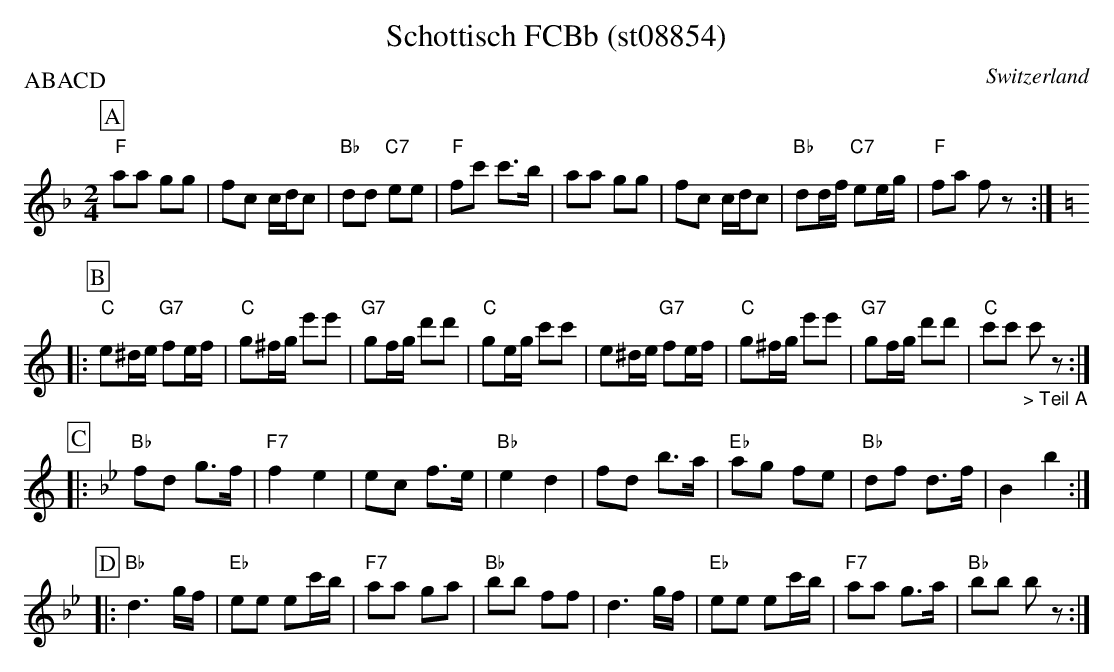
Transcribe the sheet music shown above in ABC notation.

X:1
T: Schottisch FCBb (st08854)
P:ABACD
O:Switzerland
M:2/4
L:1/8
K:F major
[P:A] "F"aa gg | fc c/d/c | "Bb"dd "C7"ee | "F"fc' c'>b | aa gg | fc c/d/c | "Bb"dd/f/ "C7"ee/g/ | "F"fa fz ::[P:B] [K:C]
"C"e^d/e/ "G7"fe/f/ | "C"g^f/g/ e'e' | "G7"gf/g/ d'd' | "C"ge/g/ c'c' |  e^d/e/ "G7"fe/f/ | "C"g^f/g/ e'e' | "G7"gf/g/ d'd' | "C"c'c' "_> Teil A"c'z :|
[P:C] |: [K:Bb] "Bb"fd g>f | "F7"f2e2 | ec f>e | "Bb"e2d2 | fd b>a | "Eb"ag fe | "Bb"df d>f | B2b2 :|
[P:D] |: "Bb"d3g/f/ | "Eb"ee ec'/b/ | "F7"aa ga | "Bb"bb ff | d3 g/f/ | "Eb"ee ec'/b/ | "F7"aa g>a | "Bb"bb bz :|
